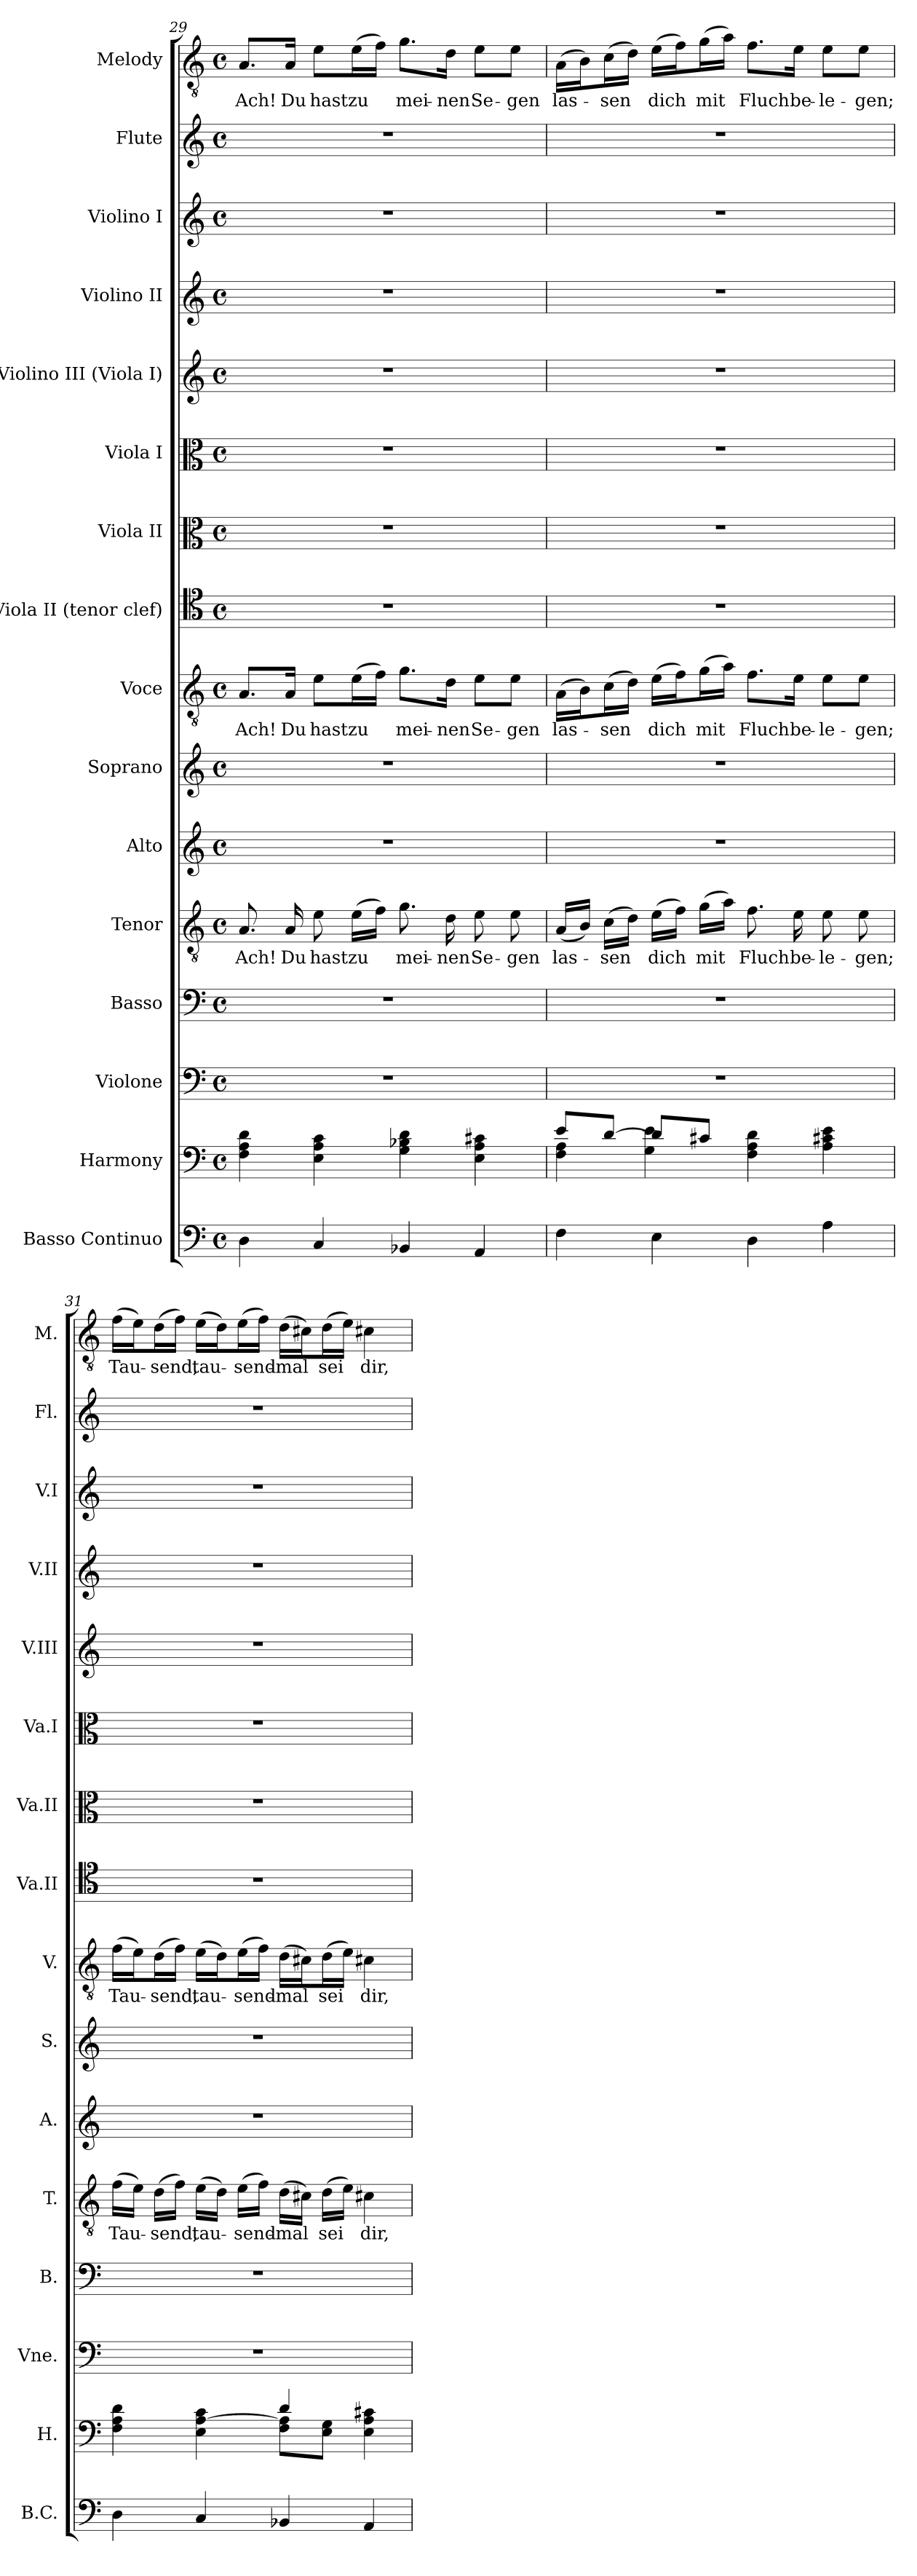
**kern	**kern	**kern	**kern	**kern	**text	**kern	**kern	**kern	**text	**kern	**kern	**kern	**kern	**kern	**kern	**kern	**kern	**text
*part16	*part15	*part14	*part13	*part12	*part12	*part11	*part10	*part9	*part9	*part8	*part7	*part6	*part5	*part4	*part3	*part2	*part1	*part1
*staff16	*staff15	*staff14	*staff13	*staff12	*staff12	*staff11	*staff10	*staff9	*staff9	*staff8	*staff7	*staff6	*staff5	*staff4	*staff3	*staff2	*staff1	*staff1
*I"Basso Continuo	*I"Harmony	*I"Violone	*I"Basso	*I"Tenor	*	*I"Alto	*I"Soprano	*I"Voce	*	*I"Viola II (tenor clef)	*I"Viola II	*I"Viola I	*I"Violino III (Viola I)	*I"Violino II	*I"Violino I	*I"Flute	*I"Melody	*
*I'B.C.	*I'H.	*I'Vne.	*I'B.	*I'T.	*	*I'A.	*I'S.	*I'V.	*	*I'Va.II	*I'Va.II	*I'Va.I	*I'V.III	*I'V.II	*I'V.I	*I'Fl.	*I'M.	*
*clefF4	*clefF4	*clefF4	*clefF4	*clefGv2	*	*clefG2	*clefG2	*clefGv2	*	*clefC4	*clefC3	*clefC3	*clefG2	*clefG2	*clefG2	*clefG2	*clefGv2	*
*k[]	*k[]	*k[]	*k[]	*k[]	*	*k[]	*k[]	*k[]	*	*k[]	*k[]	*k[]	*k[]	*k[]	*k[]	*k[]	*k[]	*
*M4/4	*M4/4	*M4/4	*M4/4	*M4/4	*	*M4/4	*M4/4	*M4/4	*	*M4/4	*M4/4	*M4/4	*M4/4	*M4/4	*M4/4	*M4/4	*M4/4	*
*met(c)	*met(c)	*met(c)	*met(c)	*met(c)	*	*met(c)	*met(c)	*met(c)	*	*met(c)	*met(c)	*met(c)	*met(c)	*met(c)	*met(c)	*met(c)	*met(c)	*
=29	=29	=29	=29	=29	=29	=29	=29	=29	=29	=29	=29	=29	=29	=29	=29	=29	=29	=29
!	!	!	!	!	!LO:LY:b	!	!	!	!	!	!	!	!	!	!	!	!	!
4D\	4F\ 4A\ 4d\	1r	1r	8.A/	Ach!	1r	1r	8.A/L	Ach!	1r	1r	1r	1r	1r	1r	1r	8.A/L	Ach!
!	!	!	!	!	!LO:LY:b	!	!	!	!	!	!	!	!	!	!	!	!	!
.	.	.	.	16A/	Du	.	.	16A/Jk	Du	.	.	.	.	.	.	.	16A/Jk	Du
!	!	!	!	!	!LO:LY:b	!	!	!	!	!	!	!	!	!	!	!	!	!
4C/	4E\ 4A\ 4c\	.	.	8e\	hast	.	.	8e\L	hast	.	.	.	.	.	.	.	8e\L	hast
!	!	!	!	!	!LO:LY:b	!	!	!	!	!	!	!	!	!	!	!	!	!
.	.	.	.	(>16e\LL	zu	.	.	(>16e\L	zu	.	.	.	.	.	.	.	(>16e\L	zu
.	.	.	.	16f\JJ)	.	.	.	16f\JJ)	.	.	.	.	.	.	.	.	16f\JJ)	.
!	!	!	!	!	!LO:LY:b	!	!	!	!	!	!	!	!	!	!	!	!	!
4BB-X/	4G\ 4B-X\ 4d\	.	.	8.g\	mei-	.	.	8.g\L	mei-	.	.	.	.	.	.	.	8.g\L	mei-
!	!	!	!	!	!LO:LY:b	!	!	!	!	!	!	!	!	!	!	!	!	!
.	.	.	.	16d\	-nen	.	.	16d\Jk	-nen	.	.	.	.	.	.	.	16d\Jk	-nen
!	!	!	!	!	!LO:LY:b	!	!	!	!	!	!	!	!	!	!	!	!	!
4AA/	4E\ 4A\ 4c#X\	.	.	8e\	Se-	.	.	8e\L	Se-	.	.	.	.	.	.	.	8e\L	Se-
!	!	!	!	!	!LO:LY:b	!	!	!	!	!	!	!	!	!	!	!	!	!
.	.	.	.	8e\	-gen	.	.	8e\J	-gen	.	.	.	.	.	.	.	8e\J	-gen
=30	=30	=30	=30	=30	=30	=30	=30	=30	=30	=30	=30	=30	=30	=30	=30	=30	=30	=30
*	*^	*	*	*	*	*	*	*	*	*	*	*	*	*	*	*	*	*
!	!	!	!	!	!	!LO:LY:b	!	!	!	!	!	!	!	!	!	!	!	!	!
4F\	8e/L	4F\ 4A\	1r	1r	(<16A/LL	las-	1r	1r	(>16A\LL	las-	1r	1r	1r	1r	1r	1r	1r	(>16A\LL	las-
.	.	.	.	.	16B/JJ)	.	.	.	16B\J)	.	.	.	.	.	.	.	.	16B\J)	.
!	!	!	!	!	!	!LO:LY:b	!	!	!	!	!	!	!	!	!	!	!	!	!
.	[8d/J	.	.	.	(>16c\LL	-sen	.	.	(>16c\L	-sen	.	.	.	.	.	.	.	(>16c\L	-sen
.	.	.	.	.	16d\JJ)	.	.	.	16d\JJ)	.	.	.	.	.	.	.	.	16d\JJ)	.
!	!	!	!	!	!	!LO:LY:b	!	!	!	!	!	!	!	!	!	!	!	!	!
4E\	8d/L]	4G\ 4e\	.	.	(>16e\LL	dich	.	.	(>16e\LL	dich	.	.	.	.	.	.	.	(>16e\LL	dich
.	.	.	.	.	16f\JJ)	.	.	.	16f\J)	.	.	.	.	.	.	.	.	16f\J)	.
!	!	!	!	!	!	!LO:LY:b	!	!	!	!	!	!	!	!	!	!	!	!	!
.	8c#X/J	.	.	.	(>16g\LL	mit	.	.	(>16g\L	mit	.	.	.	.	.	.	.	(>16g\L	mit
.	.	.	.	.	16a\JJ)	.	.	.	16a\JJ)	.	.	.	.	.	.	.	.	16a\JJ)	.
!	!	!	!	!	!	!LO:LY:b	!	!	!	!	!	!	!	!	!	!	!	!	!
4D\	4F\ 4A\ 4d\	2ryy	.	.	8.f\	Fluch	.	.	8.f\L	Fluch	.	.	.	.	.	.	.	8.f\L	Fluch
!	!	!	!	!	!	!LO:LY:b	!	!	!	!	!	!	!	!	!	!	!	!	!
.	.	.	.	.	16e\	be-	.	.	16e\Jk	be-	.	.	.	.	.	.	.	16e\Jk	be-
!	!	!	!	!	!	!LO:LY:b	!	!	!	!	!	!	!	!	!	!	!	!	!
4A\	4A\ 4c#X\ 4e\	.	.	.	8e\	-le-	.	.	8e\L	-le-	.	.	.	.	.	.	.	8e\L	-le-
!	!	!	!	!	!	!LO:LY:b	!	!	!	!	!	!	!	!	!	!	!	!	!
.	.	.	.	.	8e\	-gen;	.	.	8e\J	-gen;	.	.	.	.	.	.	.	8e\J	-gen;
!!LO:LB:g=z
=31	=31	=31	=31	=31	=31	=31	=31	=31	=31	=31	=31	=31	=31	=31	=31	=31	=31	=31	=31
!	!	!	!	!	!	!LO:LY:b	!	!	!	!	!	!	!	!	!	!	!	!	!
4D\	4F\ 4A\ 4d\	2ryy	1r	1r	(>16f\LL	Tau-	1r	1r	(>16f\LL	Tau-	1r	1r	1r	1r	1r	1r	1r	(>16f\LL	Tau-
.	.	.	.	.	16e\JJ)	.	.	.	16e\J)	.	.	.	.	.	.	.	.	16e\J)	.
!	!	!	!	!	!	!LO:LY:b	!	!	!	!	!	!	!	!	!	!	!	!	!
.	.	.	.	.	(>16d\LL	-send,	.	.	(>16d\L	-send,	.	.	.	.	.	.	.	(>16d\L	-send,
.	.	.	.	.	16f\JJ)	.	.	.	16f\JJ)	.	.	.	.	.	.	.	.	16f\JJ)	.
!	!	!	!	!	!	!LO:LY:b	!	!	!	!	!	!	!	!	!	!	!	!	!
4C/	4E\ [4A\ 4c\	.	.	.	(>16e\LL	tau-	.	.	(>16e\LL	tau-	.	.	.	.	.	.	.	(>16e\LL	tau-
.	.	.	.	.	16d\JJ)	.	.	.	16d\J)	.	.	.	.	.	.	.	.	16d\J)	.
!	!	!	!	!	!	!LO:LY:b	!	!	!	!	!	!	!	!	!	!	!	!	!
.	.	.	.	.	(>16e\LL	-send-	.	.	(>16e\L	-send-	.	.	.	.	.	.	.	(>16e\L	-send-
.	.	.	.	.	16f\JJ)	.	.	.	16f\JJ)	.	.	.	.	.	.	.	.	16f\JJ)	.
!	!	!	!	!	!	!LO:LY:b	!	!	!	!	!	!	!	!	!	!	!	!	!
4BB-X/	4d/	8F\ 8A]\L	.	.	(>16d\LL	-mal	.	.	(>16d\LL	-mal	.	.	.	.	.	.	.	(>16d\LL	-mal
.	.	.	.	.	16c#X\JJ)	.	.	.	16c#X\J)	.	.	.	.	.	.	.	.	16c#X\J)	.
!	!	!	!	!	!	!LO:LY:b	!	!	!	!	!	!	!	!	!	!	!	!	!
.	.	8E\ 8G\J	.	.	(>16d\LL	sei	.	.	(>16d\L	sei	.	.	.	.	.	.	.	(>16d\L	sei
.	.	.	.	.	16e\JJ)	.	.	.	16e\JJ)	.	.	.	.	.	.	.	.	16e\JJ)	.
!	!	!	!	!	!	!LO:LY:b	!	!	!	!	!	!	!	!	!	!	!	!	!
4AA/	4E\ 4A\ 4c#X\	4ryy	.	.	4c#X\	dir,	.	.	4c#X\	dir,	.	.	.	.	.	.	.	4c#X\	dir,
*	*v	*v	*	*	*	*	*	*	*	*	*	*	*	*	*	*	*	*	*
=	=	=	=	=	=	=	=	=	=	=	=	=	=	=	=	=	=	=
*-	*-	*-	*-	*-	*-	*-	*-	*-	*-	*-	*-	*-	*-	*-	*-	*-	*-	*-
